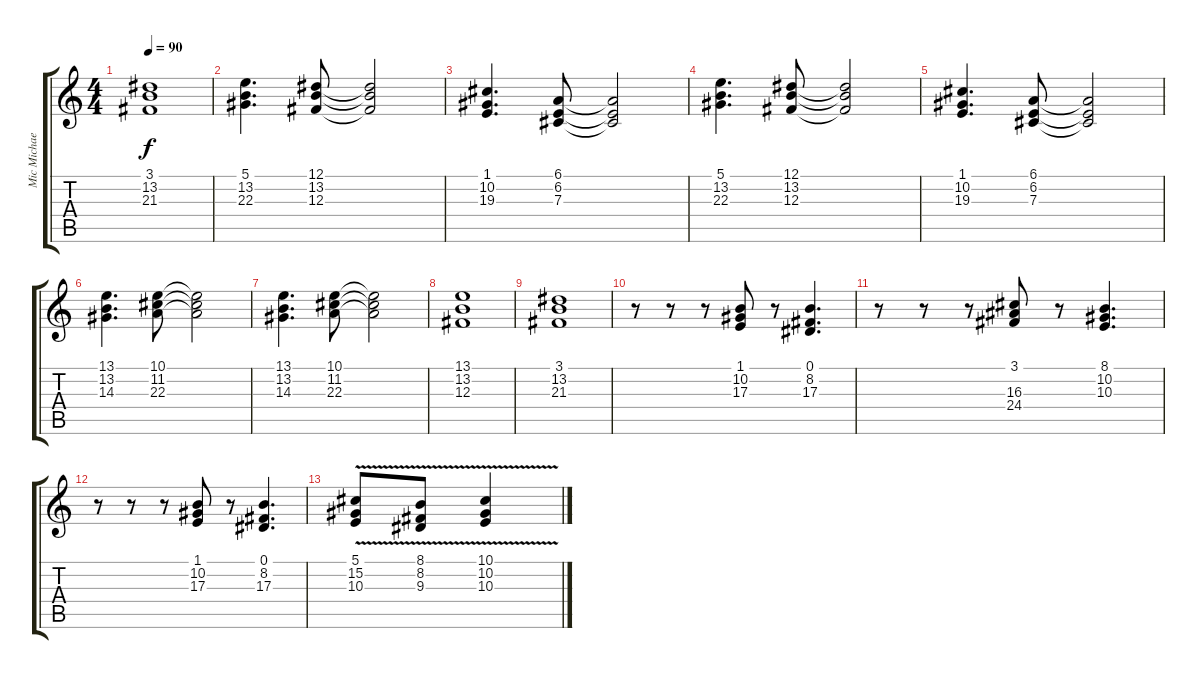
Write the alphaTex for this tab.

\track ("Mic Michaeli" "Mic Michae") {instrument drawbarorgan}
\staff {score tabs}
\tuning (Eb4 Bb3 Gb3 Db3 Ab2 Eb2) {hide}
\ts (4 4)
\tempo 90
\clef g2
\ks c
(3.1 13.2 21.3).1{dy f} |
(5.1 13.2 22.3).4{d} (12.1 13.2 12.3).8 (12.1{t} 13.2{t} 12.3{t}).2 |
(1.1 10.2 19.3).4{d} (6.1 6.2 7.3).8 (6.1{t} 6.2{t} 7.3{t}).2 |
(5.1 13.2 22.3).4{d} (12.1 13.2 12.3).8 (12.1{t} 13.2{t} 12.3{t}).2 |
(1.1 10.2 19.3).4{d} (6.1 6.2 7.3).8 (6.1{t} 6.2{t} 7.3{t}).2 |
(13.1 13.2 14.3).4{d} (10.1 11.2 22.3).8 (10.1{t} 11.2{t} 22.3{t}).2 |
(13.1 13.2 14.3).4{d} (10.1 11.2 22.3).8 (10.1{t} 11.2{t} 22.3{t}).2 |
(13.1 13.2 12.3).1 |
(3.1 13.2 21.3).1 |
r.8 r.8 r.8 (1.1 10.2 17.3).8 r.8 (0.1 8.2 17.3).4{d} |
r.8 r.8 r.8 (3.1 16.3 24.4).8 r.8 (8.1 10.2 10.3).4{d} |
r.8 r.8 r.8 (1.1 10.2 17.3).8 r.8 (0.1 8.2 17.3).4{d} |
(5.1{v} 15.2{v} 10.3{v}).8 (8.1{v} 8.2{v} 9.3{v}).8 (10.1{v} 10.2{v} 10.3{v}).4
